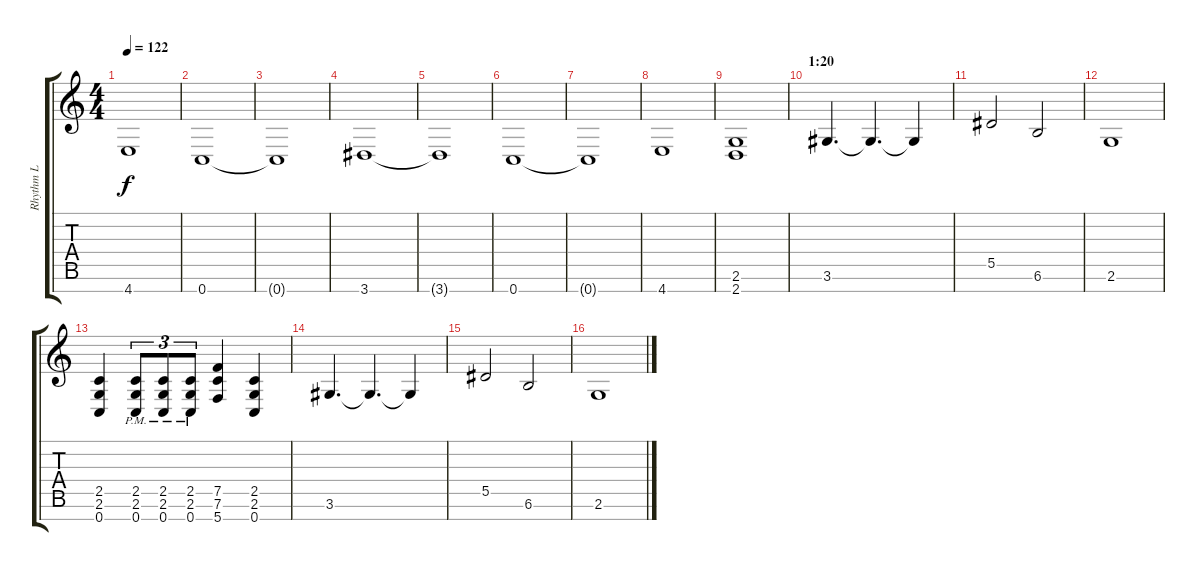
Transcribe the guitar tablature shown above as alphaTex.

\track ("Rhythm L" "Rhythm L") {instrument overdrivenguitar}
\staff {score tabs}
\tuning (F4 C4 Ab3 Eb3 Bb2 F2 C2) {hide}
\ts (4 4)
\tempo 122
\clef g2
\ks c
4.7{t}.1{dy f} |
0.7.1 |
0.7{t}.1 |
3.7.1 |
3.7{t}.1 |
0.7.1 |
0.7{t}.1 |
4.7.1 |
(2.6 2.7).1 |
\section ("" "1:20")
3.6.4{d} 3.6{t}.4{d} 3.6{t}.4 |
5.5.2 6.6.2 |
2.6.1 |
(2.5 2.6 0.7).4 (2.5{pm} 2.6{pm} 0.7{pm}).8{tu (3 2)} (2.5{pm} 2.6{pm} 0.7{pm}).8{tu (3 2)} (2.5{pm} 2.6{pm} 0.7{pm}).8{tu (3 2)} (7.5 7.6 5.7).4 (2.5 2.6 0.7).4 |
3.6.4{d} 3.6{t}.4{d} 3.6{t}.4 |
5.5.2 6.6.2 |
2.6.1
